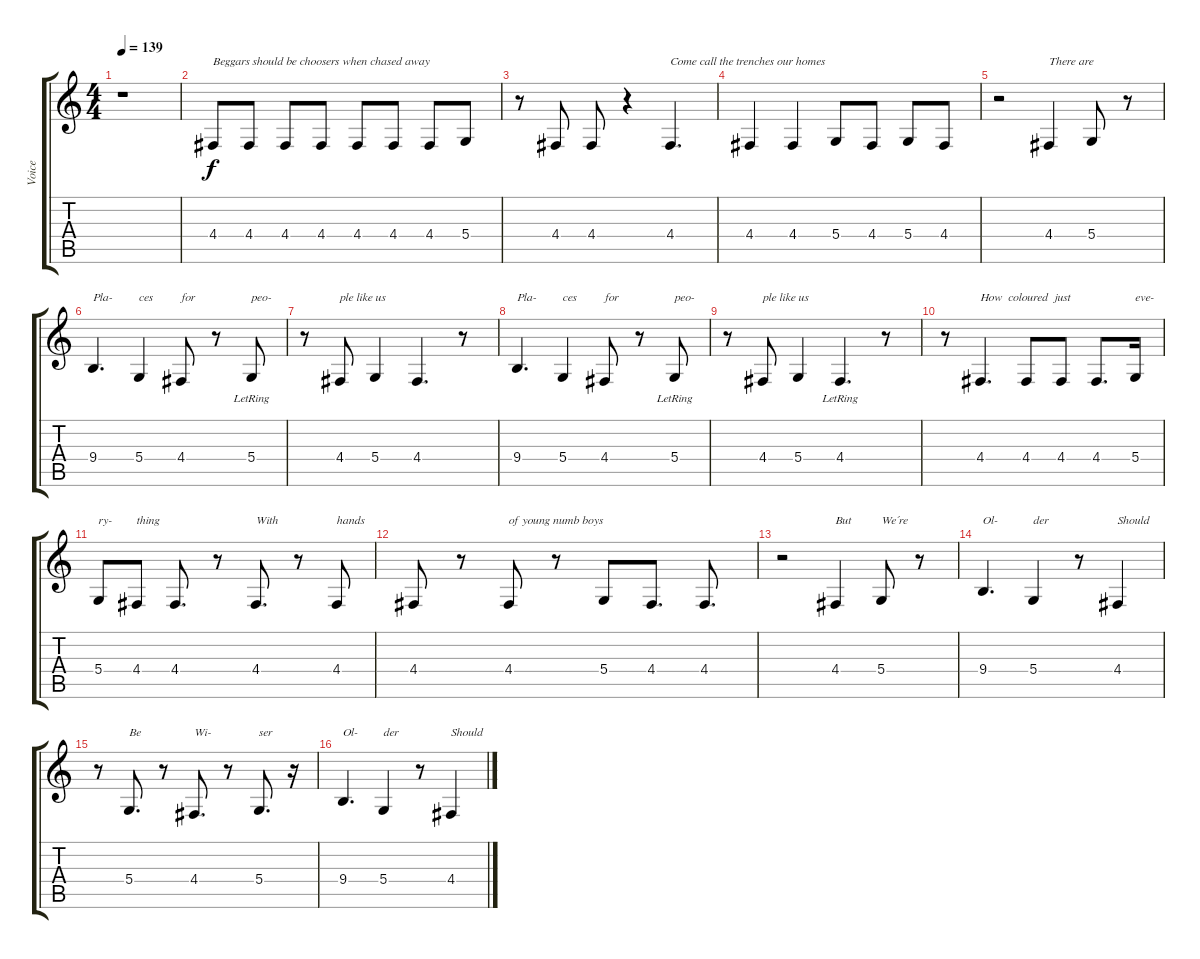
\track ("Voice" "Voice") {instrument bassoon}
\staff {score tabs}
\tuning (E4 B3 G3 D3 A2 E2) {hide}
\ts (4 4)
\tempo 139
\clef g2
\ks c
r.1{dy f} |
4.4.8{txt "Beggars should be choosers when chased away"} 4.4.8 4.4.8 4.4.8 4.4.8 4.4.8 4.4.8 5.4.8 |
r.8 4.4.8 4.4.8 r.4 4.4.4{d txt "Come call the trenches our homes"} |
4.4.4 4.4.4 5.4.8 4.4.8 5.4.8 4.4.8 |
r.2 4.4.4{txt "There are"} 5.4.8 r.8 |
9.4.4{d txt "Pla-"} 5.4.4{txt "ces"} 4.4.8{txt "for"} r.8 5.4{lr}.8{txt "peo-"} |
r.8 4.4.8{txt "ple like us"} 5.4.4 4.4.4{d} r.8 |
9.4.4{d txt "Pla-"} 5.4.4{txt "ces"} 4.4.8{txt "for"} r.8 5.4{lr}.8{txt "peo-"} |
r.8 4.4.8{txt "ple like us"} 5.4.4 4.4{lr}.4{d} r.8 |
r.8 4.4.4{d txt "How  coloured  just"} 4.4.8 4.4.8 4.4.8{d} 5.4.16{txt "eve-"} |
5.4.8{txt "ry-"} 4.4.8{txt "thing"} 4.4.8{d} r.8 4.4.8{d txt "With"} r.8 4.4.8{txt "hands"} |
4.4.8 r.8 4.4.8{txt "of young numb boys"} r.8 5.4.8 4.4.8{d} 4.4.8{d} |
r.2 4.4.4{txt "But"} 5.4.8{txt "We´re"} r.8 |
9.4.4{d txt "Ol-"} 5.4.4{txt "der"} r.8 4.4.4{txt "Should"} |
r.8 5.4.8{d txt "Be"} r.8 4.4.8{d txt "Wi-"} r.8 5.4.8{d txt "ser"} r.16 |
9.4.4{d txt "Ol-"} 5.4.4{txt "der"} r.8 4.4.4{txt "Should"}
